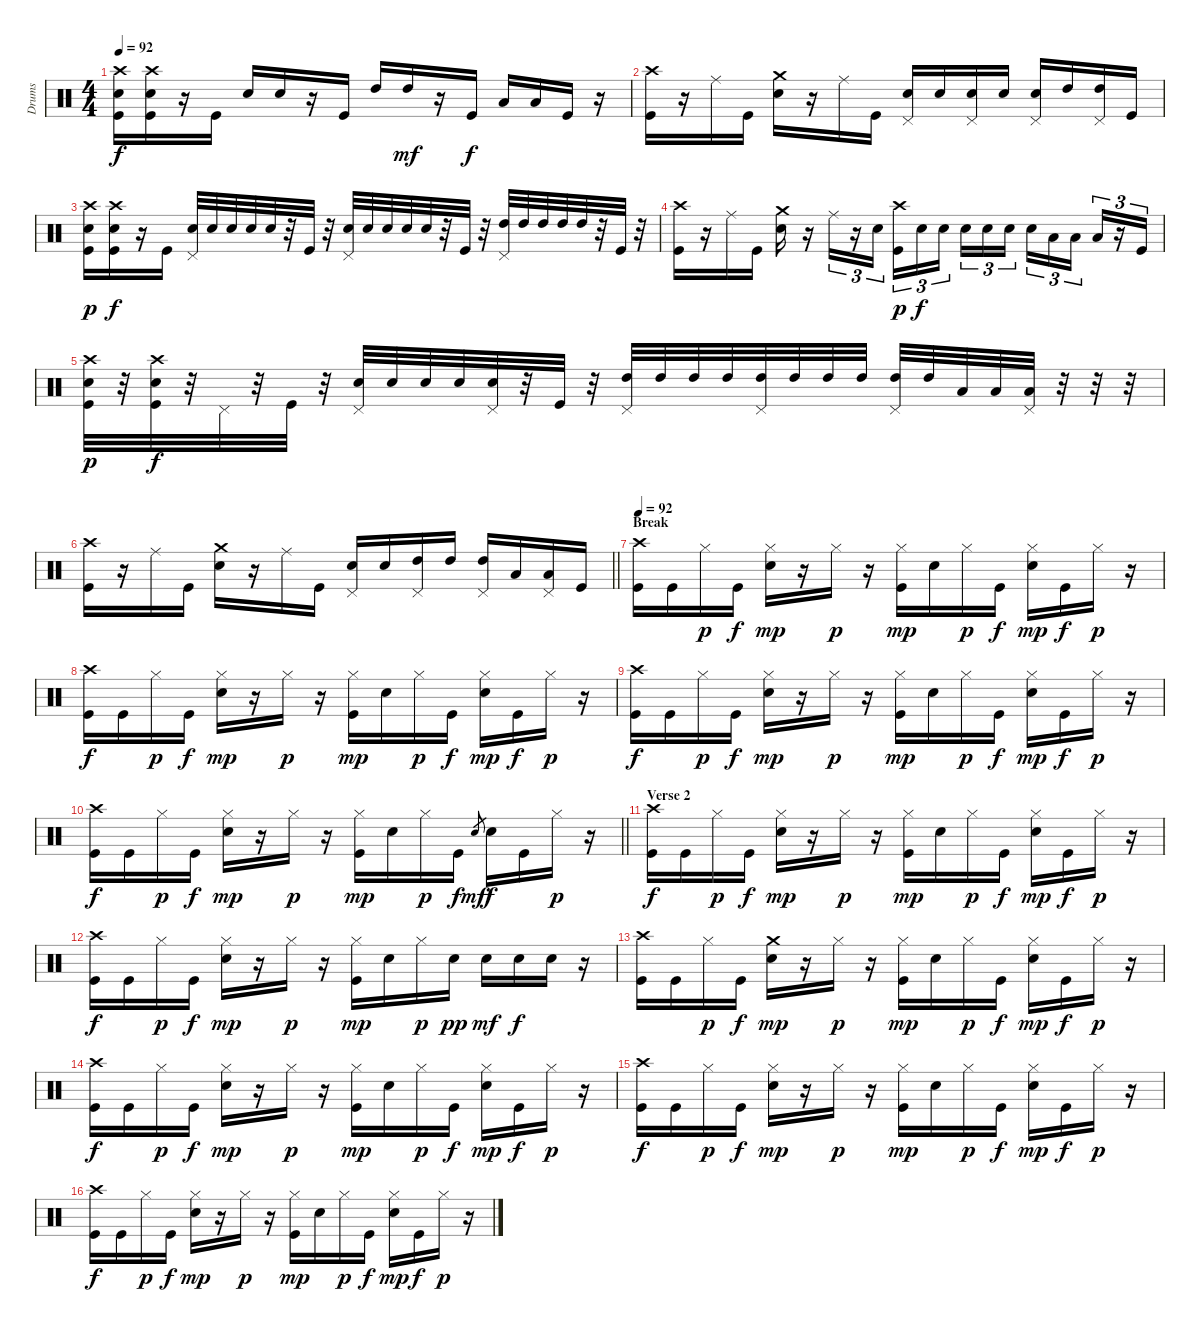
\track ("Drums" "Drums") {instrument percussion}
\staff {score}
\articulation defaults
\ts (4 4)
\tempo 92
\clef neutral
\ks c
("Crash high (hit)" "Snare (hit) 2" "Kick (hit)").16{dy f} ("Crash high (hit)" "Snare (hit) 2" "Kick (hit)").16 r.16 "Kick (hit)".16 "Snare (hit) 2".16 "Snare (hit) 2".16 r.16 "Kick (hit)".16 "High Tom (hit)".16 "High Tom (hit)".16{dy mf} r.16 "Kick (hit)".16{dy f} "Low Tom (hit)".16 "Low Tom (hit)".16 "Kick (hit)".16 r.16 |
("Crash high (hit)" "Kick (hit)").16 r.16 "Ride (middle)".16 "Kick (hit)".16 ("Crash medium (hit)" "Snare (hit) 2").16 r.16 "Ride (middle)".16 "Kick (hit)".16 ("Pedal Hi-Hat (hit)" "Snare (hit) 2").16 "Snare (hit) 2".16 ("Pedal Hi-Hat (hit)" "Snare (hit) 2").16 "Snare (hit) 2".16 ("Pedal Hi-Hat (hit)" "Snare (hit) 2").16 "High Tom (hit)".16 ("Pedal Hi-Hat (hit)" "High Tom (hit)").16 "Kick (hit)".16 |
("Crash high (hit)" "Snare (hit) 2" "Kick (hit)").16{dy p} ("Crash high (hit)" "Snare (hit) 2" "Kick (hit)").16{dy f} r.16 "Kick (hit)".16 ("Pedal Hi-Hat (hit)" "Snare (hit) 2").32 "Snare (hit) 2".32 "Snare (hit) 2".32 "Snare (hit) 2".32 "Snare (hit) 2".32 r.32 "Kick (hit)".32 r.32 ("Pedal Hi-Hat (hit)" "Snare (hit) 2").32 "Snare (hit) 2".32 "Snare (hit) 2".32 "Snare (hit) 2".32 "Snare (hit) 2".32 r.32 "Kick (hit)".32 r.32 ("Pedal Hi-Hat (hit)" "High Tom (hit)").32 "High Tom (hit)".32 "High Tom (hit)".32 "High Tom (hit)".32 "High Tom (hit)".32 r.32 "Kick (hit)".32 r.32 |
("Crash high (hit)" "Kick (hit)").16 r.16 "Ride (middle)".16 "Kick (hit)".16 ("Crash medium (hit)" "Snare (hit) 2").16 r.16 "Ride (middle)".16{tu (3 2)} r.16{tu (3 2)} "Snare (hit) 2".16{tu (3 2)} ("Crash high (hit)" "Kick (hit)").16{tu (3 2) dy p} "Snare (hit) 2".16{tu (3 2) dy f} "Snare (hit) 2".16{tu (3 2) beam splitsecondary} "Snare (hit) 2".16{tu (3 2)} "Snare (hit) 2".16{tu (3 2)} "Snare (hit) 2".16{tu (3 2)} "Snare (hit) 2".16{tu (3 2)} "Low Tom (hit)".16{tu (3 2)} "Low Tom (hit)".16{tu (3 2) beam splitsecondary} "Low Tom (hit)".16{tu (3 2)} r.16{tu (3 2)} "Kick (hit)".16{tu (3 2)} |
("Crash high (hit)" "Snare (hit) 2" "Kick (hit)").32{dy p} r.32 ("Crash high (hit)" "Snare (hit) 2" "Kick (hit)").32{dy f} r.32 "Pedal Hi-Hat (hit)".32 r.32 "Kick (hit)".32 r.32 ("Pedal Hi-Hat (hit)" "Snare (hit) 2").32 "Snare (hit) 2".32 "Snare (hit) 2".32 "Snare (hit) 2".32 ("Pedal Hi-Hat (hit)" "Snare (hit) 2").32 r.32 "Kick (hit)".32 r.32 ("Pedal Hi-Hat (hit)" "High Tom (hit)").32 "High Tom (hit)".32 "High Tom (hit)".32 "High Tom (hit)".32 ("Pedal Hi-Hat (hit)" "High Tom (hit)").32 "High Tom (hit)".32 "High Tom (hit)".32 "High Tom (hit)".32 ("Pedal Hi-Hat (hit)" "High Tom (hit)").32 "High Tom (hit)".32 "Low Tom (hit)".32 "Low Tom (hit)".32 ("Pedal Hi-Hat (hit)" "Low Tom (hit)").32 r.32 r.32 r.32 |
\barLineRight lightlight
("Crash high (hit)" "Kick (hit)").16 r.16 "Ride (middle)".16 "Kick (hit)".16 ("Crash medium (hit)" "Snare (hit) 2").16 r.16 "Ride (middle)".16 "Kick (hit)".16 ("Pedal Hi-Hat (hit)" "Snare (hit) 2").16 "Snare (hit) 2".16 ("Pedal Hi-Hat (hit)" "High Tom (hit)").16 "High Tom (hit)".16 ("Pedal Hi-Hat (hit)" "High Tom (hit)").16 "Low Tom (hit)".16 ("Pedal Hi-Hat (hit)" "Low Tom (hit)").16 "Kick (hit)".16 |
\section ("" "Break")
\tempo 92
("Crash high (hit)" "Kick (hit)").16 "Kick (hit)".16 "Hi-Hat (closed)".16{dy p} "Kick (hit)".16{dy f} ("Hi-Hat (closed)" "Snare (hit) 2").16{dy mp} r.16 "Hi-Hat (closed)".16{dy p} r.16 ("Hi-Hat (closed)" "Kick (hit)").16{dy mp} "Snare (hit) 2".16 "Hi-Hat (closed)".16{dy p} "Kick (hit)".16{dy f} ("Hi-Hat (closed)" "Snare (hit) 2").16{dy mp} "Kick (hit)".16{dy f} "Hi-Hat (closed)".16{dy p} r.16 |
("Crash high (hit)" "Kick (hit)").16{dy f} "Kick (hit)".16 "Hi-Hat (closed)".16{dy p} "Kick (hit)".16{dy f} ("Hi-Hat (closed)" "Snare (hit) 2").16{dy mp} r.16 "Hi-Hat (closed)".16{dy p} r.16 ("Hi-Hat (closed)" "Kick (hit)").16{dy mp} "Snare (hit) 2".16 "Hi-Hat (closed)".16{dy p} "Kick (hit)".16{dy f} ("Hi-Hat (closed)" "Snare (hit) 2").16{dy mp} "Kick (hit)".16{dy f} "Hi-Hat (closed)".16{dy p} r.16 |
("Crash high (hit)" "Kick (hit)").16{dy f} "Kick (hit)".16 "Hi-Hat (closed)".16{dy p} "Kick (hit)".16{dy f} ("Hi-Hat (closed)" "Snare (hit) 2").16{dy mp} r.16 "Hi-Hat (closed)".16{dy p} r.16 ("Hi-Hat (closed)" "Kick (hit)").16{dy mp} "Snare (hit) 2".16 "Hi-Hat (closed)".16{dy p} "Kick (hit)".16{dy f} ("Hi-Hat (closed)" "Snare (hit) 2").16{dy mp} "Kick (hit)".16{dy f} "Hi-Hat (closed)".16{dy p} r.16 |
\barLineRight lightlight
("Crash high (hit)" "Kick (hit)").16{dy f} "Kick (hit)".16 "Hi-Hat (closed)".16{dy p} "Kick (hit)".16{dy f} ("Hi-Hat (closed)" "Snare (hit) 2").16{dy mp} r.16 "Hi-Hat (closed)".16{dy p} r.16 ("Hi-Hat (closed)" "Kick (hit)").16{dy mp} "Snare (hit) 2".16 "Hi-Hat (closed)".16{dy p} "Kick (hit)".16{dy f} "Snare (hit) 2".8{gr dy mf} "Snare (hit) 2".16{dy f} "Kick (hit)".16 "Hi-Hat (closed)".16{dy p} r.16 |
\section ("" "Verse 2")
("Crash high (hit)" "Kick (hit)").16{dy f} "Kick (hit)".16 "Hi-Hat (closed)".16{dy p} "Kick (hit)".16{dy f} ("Hi-Hat (closed)" "Snare (hit) 2").16{dy mp} r.16 "Hi-Hat (closed)".16{dy p} r.16 ("Hi-Hat (closed)" "Kick (hit)").16{dy mp} "Snare (hit) 2".16 "Hi-Hat (closed)".16{dy p} "Kick (hit)".16{dy f} ("Hi-Hat (closed)" "Snare (hit) 2").16{dy mp} "Kick (hit)".16{dy f} "Hi-Hat (closed)".16{dy p} r.16 |
("Crash high (hit)" "Kick (hit)").16{dy f} "Kick (hit)".16 "Hi-Hat (closed)".16{dy p} "Kick (hit)".16{dy f} ("Hi-Hat (closed)" "Snare (hit) 2").16{dy mp} r.16 "Hi-Hat (closed)".16{dy p} r.16 ("Hi-Hat (closed)" "Kick (hit)").16{dy mp} "Snare (hit) 2".16 "Hi-Hat (closed)".16{dy p} "Snare (hit) 2".16{dy pp} "Snare (hit) 2".16{dy mf} "Snare (hit) 2".16{dy f} "Snare (hit) 2".16 r.16 |
("Crash high (hit)" "Kick (hit)").16 "Kick (hit)".16 "Hi-Hat (closed)".16{dy p} "Kick (hit)".16{dy f} ("Crash medium (hit)" "Snare (hit) 2").16{dy mp} r.16 "Hi-Hat (closed)".16{dy p} r.16 ("Hi-Hat (closed)" "Kick (hit)").16{dy mp} "Snare (hit) 2".16 "Hi-Hat (closed)".16{dy p} "Kick (hit)".16{dy f} ("Hi-Hat (closed)" "Snare (hit) 2").16{dy mp} "Kick (hit)".16{dy f} "Hi-Hat (closed)".16{dy p} r.16 |
("Crash high (hit)" "Kick (hit)").16{dy f} "Kick (hit)".16 "Hi-Hat (closed)".16{dy p} "Kick (hit)".16{dy f} ("Hi-Hat (closed)" "Snare (hit) 2").16{dy mp} r.16 "Hi-Hat (closed)".16{dy p} r.16 ("Hi-Hat (closed)" "Kick (hit)").16{dy mp} "Snare (hit) 2".16 "Hi-Hat (closed)".16{dy p} "Kick (hit)".16{dy f} ("Hi-Hat (closed)" "Snare (hit) 2").16{dy mp} "Kick (hit)".16{dy f} "Hi-Hat (closed)".16{dy p} r.16 |
("Crash high (hit)" "Kick (hit)").16{dy f} "Kick (hit)".16 "Hi-Hat (closed)".16{dy p} "Kick (hit)".16{dy f} ("Hi-Hat (closed)" "Snare (hit) 2").16{dy mp} r.16 "Hi-Hat (closed)".16{dy p} r.16 ("Hi-Hat (closed)" "Kick (hit)").16{dy mp} "Snare (hit) 2".16 "Hi-Hat (closed)".16{dy p} "Kick (hit)".16{dy f} ("Hi-Hat (closed)" "Snare (hit) 2").16{dy mp} "Kick (hit)".16{dy f} "Hi-Hat (closed)".16{dy p} r.16 |
("Crash high (hit)" "Kick (hit)").16{dy f} "Kick (hit)".16 "Hi-Hat (closed)".16{dy p} "Kick (hit)".16{dy f} ("Hi-Hat (closed)" "Snare (hit) 2").16{dy mp} r.16 "Hi-Hat (closed)".16{dy p} r.16 ("Hi-Hat (closed)" "Kick (hit)").16{dy mp} "Snare (hit) 2".16 "Hi-Hat (closed)".16{dy p} "Kick (hit)".16{dy f} ("Hi-Hat (closed)" "Snare (hit) 2").16{dy mp} "Kick (hit)".16{dy f} "Hi-Hat (closed)".16{dy p} r.16
